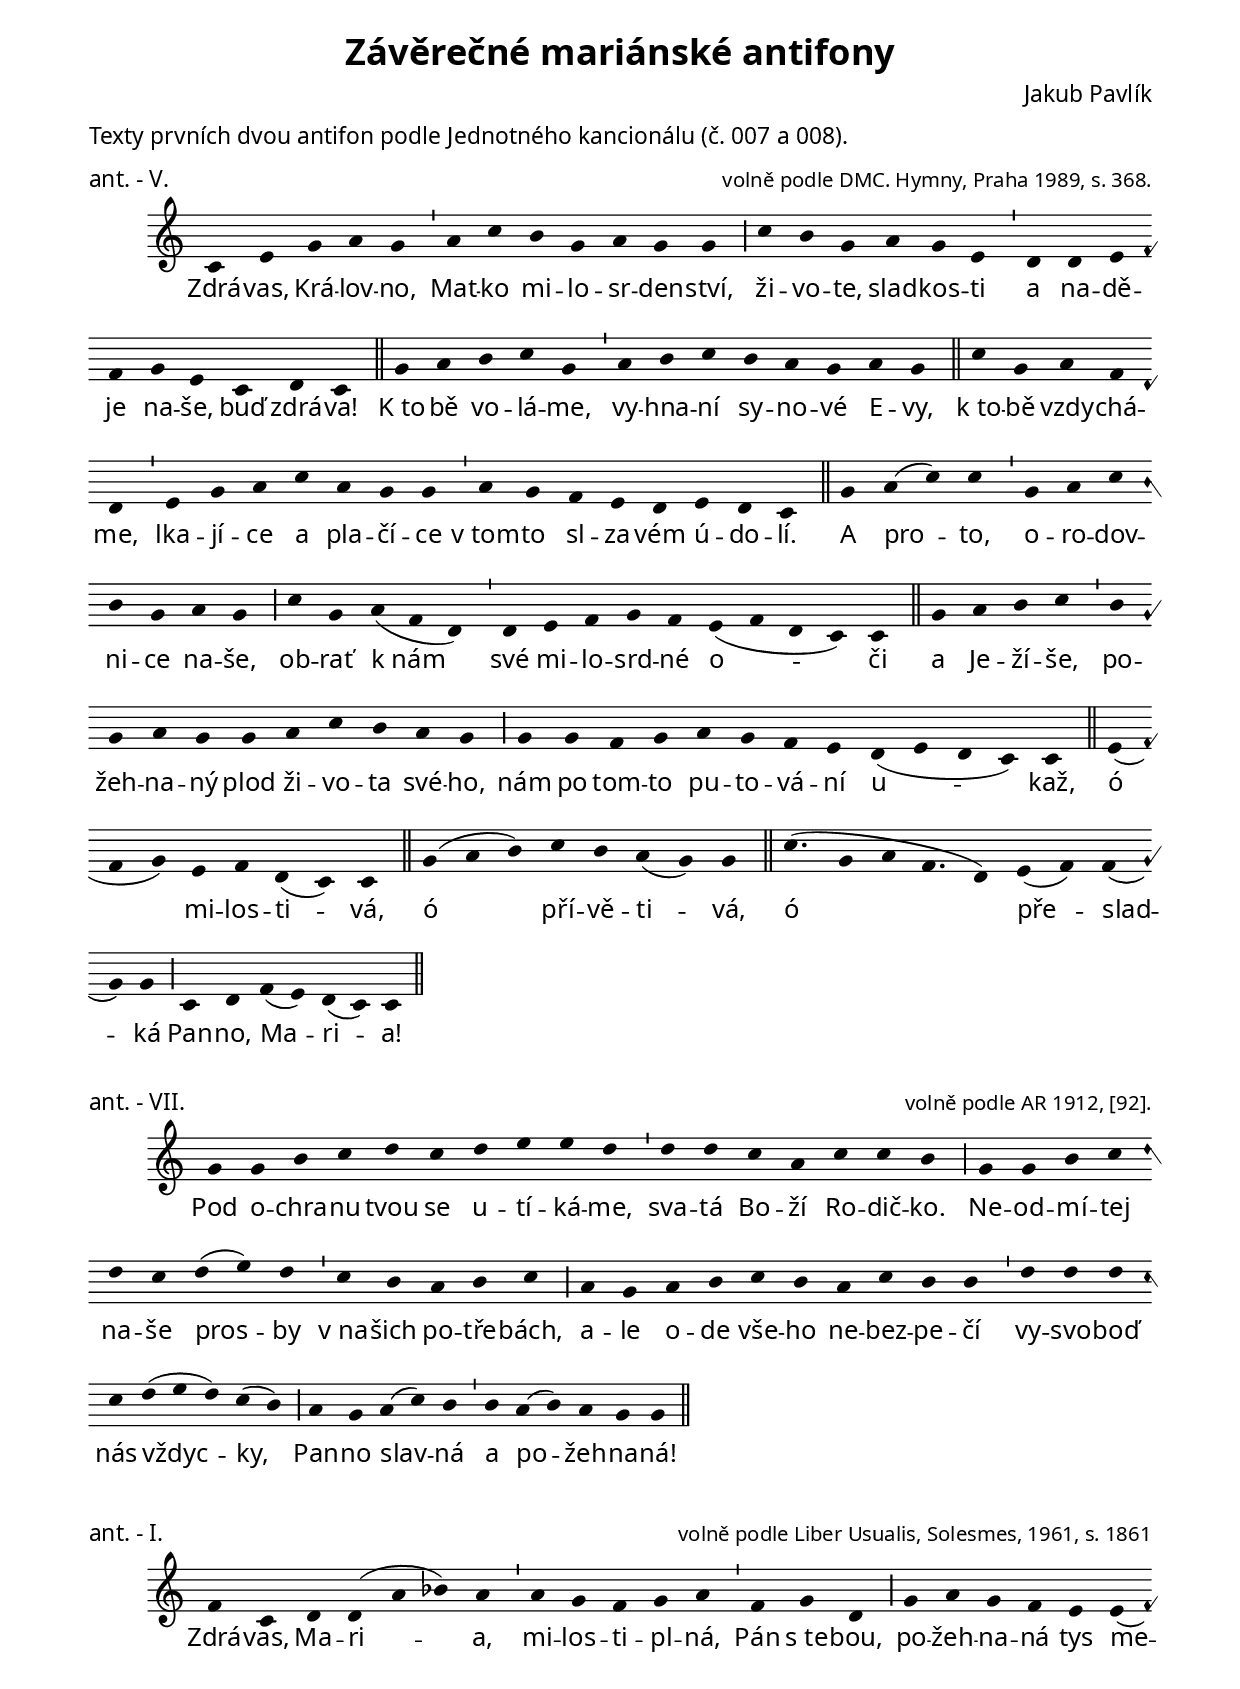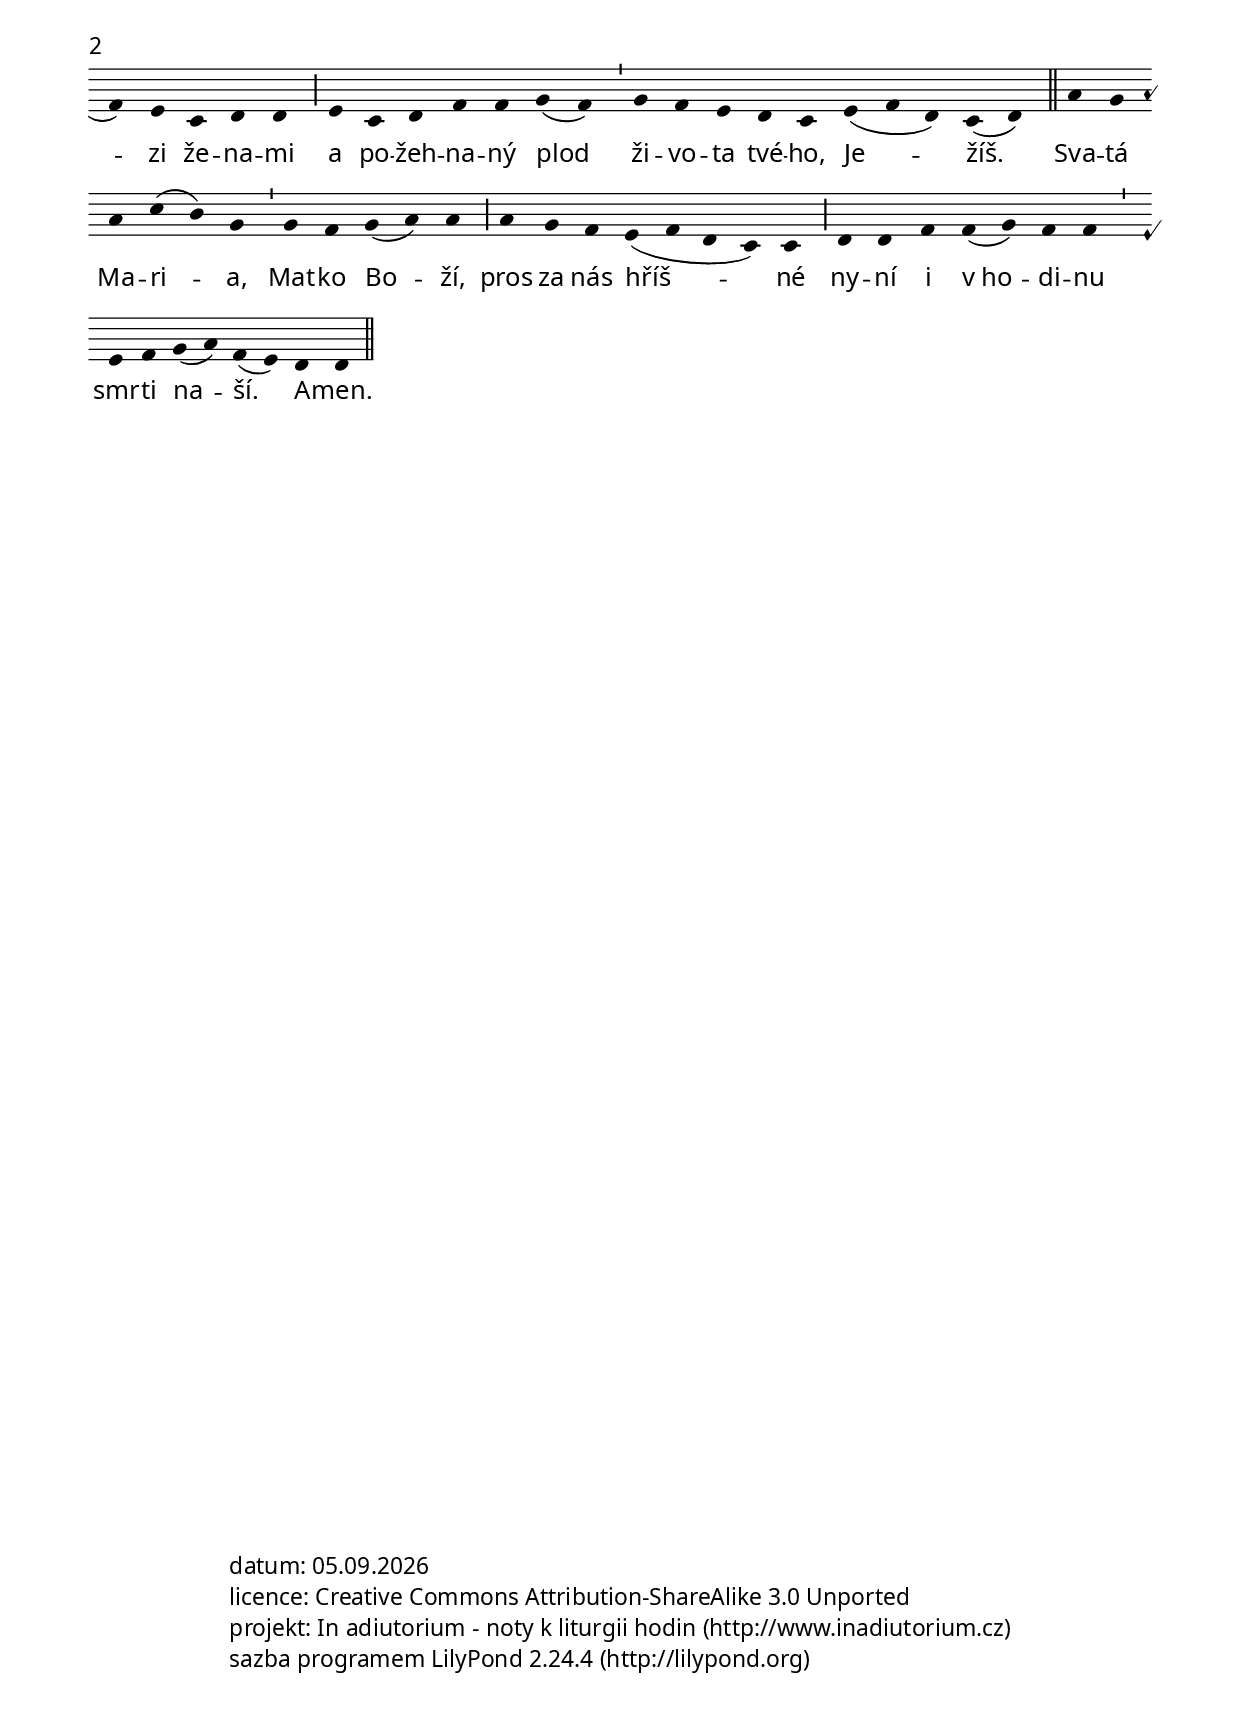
\version "2.17.24"

\header {
  title = "Závěrečné mariánské antifony"
  composer = "Jakub Pavlík"
}

\include "spolecne.ly"

\markup\justify{
  Texty prvních dvou antifon podle Jednotného kancionálu (č. 007 a 008).
}

\score {
  \relative c' {
    \choralniRezim
    c4 e g a g \barMin
    a c b g a g g \barMaior
    c b g a g e \barMin
    d d e f g e c d c \barFinalis

    g' a b c g \barMin
    a b c b a g a g \barFinalis
    c g a f d \barMin
    e g a c a g g \barMin
    a g f e d e d c \barFinalis

    g' a( c) c \barMin g a c b g a g \barMaior
    c g a( f d) \barMin d e f g f e( f d c) c \barFinalis

    g' a b c \barMin b g a g g a c b a g \barMaior
    g g f g a g f e d( e d c) c \barFinalis

    e( f g) e f d( c) c \barFinalis

    g'( a b) c b a( g) g \barFinalis

    c4.( g4 a f4. d4) e( f) f( g) g \barMaior
    c, d f( e) d( c) c \barFinalis
  }
  \addlyrics {
    Zdrá -- vas, Krá -- lov -- no,
    Mat -- ko mi -- lo -- sr -- den -- ství,
    ži -- vo -- te, slad -- kos -- ti
    a na -- dě -- je na -- še, buď zdrá -- va!

    K_to -- bě vo -- lá -- me,
    vy -- hna -- ní sy -- no -- vé E -- vy,

    k_to -- bě vzdy -- chá -- me,
    lka -- jí -- ce a pla -- čí -- ce
    v_tom -- to sl -- za -- vém ú -- do -- lí.

    A pro -- to, o -- ro -- dov -- ni -- ce na -- še,
    ob -- rať k_nám své mi -- lo -- srd -- né o -- či

    a Je -- ží -- še,
    po -- žeh -- na -- ný plod ži -- vo -- ta své -- ho,
    nám po tom -- to pu -- to -- vá -- ní u -- kaž,

    ó mi -- los -- ti -- vá,

    ó pří -- vě -- ti -- vá,

    ó pře -- slad -- ká Pan -- no, Ma -- ri -- a!
  }
  \header {
    fons_externus = "volně podle DMC. Hymny, Praha 1989, s. 368."
    quid = "ant."
    modus = "V"
    differentia = ""
    psalmus = ""
    poet = "Jednotný kancionál (30. vyd., 2004) 007"
    placet = "trochu divné je _K tobě voláme_; _lkajíce_ se mi těžko zpívá"
    id = "salve"
    piece = \markup {\sestavTitulekBezZalmu}
  }
}

\score {
  \relative c'' {
    \choralniRezim
    g4 g b c d c d e e d \barMin
    d d c a c c b \barMaior
    g g b c d c d( e) d \barMin
    c b a b c \barMaior
    a g a b c b a c b b \barMin
    d d d c d( e d) c( b) \barMaior
    a g a( c) b \barMin b a( b) a g g \barFinalis
  }
  \addlyrics {
    Pod o -- chra -- nu tvou se u -- tí -- ká -- me,
    sva -- tá Bo -- ží Ro -- dič -- ko.
    Ne -- od -- mí -- tej na -- še pros -- by
    v_na -- šich po -- tře -- bách,
    a -- le o -- de vše -- ho ne -- bez -- pe -- čí
    vy -- svo -- boď nás vždyc -- ky,
    Pan -- no slav -- ná a po -- žeh -- na -- ná!
  }
  \header {
    fons_externus = "volně podle AR 1912, [92]."
    quid = "ant."
    modus = "VII"
    differentia = ""
    psalmus = ""
    poet = "Jednotný kancionál (30. vyd., 2004) 008 - jen první část, odpovídající tomu, co jako text mariánské antifony uvádí DMC"
    id = "subtuum"
    piece = \markup {\sestavTitulekBezZalmu}
  }
}

\score {
  \relative c' {
    \choralniRezim
    f4 c d d( a' bes) a \barMin
    a g f g a \barMin
    f g d \barMaior

    g a g f e e( f) e c d d \barMaior
    e c d f f g( f) \barMin
    g f e d c e( f d) c( d) \barFinalis

    a'4 g a c( b) g \barMin
    g f g( a) a \barMaior
    a g f e( f d c) c \barMaior
    d d f f( g) f f \barMin
    e f g( a) f( e) d d \barFinalis
  }
  \addlyrics {
    Zdrá -- vas, Ma -- ri -- a,
    mi -- los -- ti -- pl -- ná,
    Pán s_te -- bou,

    po -- žeh -- na -- ná tys me -- zi že -- na -- mi
    a po -- žeh -- na -- ný plod
    ži -- vo -- ta tvé -- ho, Je -- žíš.

    Sva -- tá Ma -- ri -- a,
    Mat -- ko Bo -- ží,
    pros za nás hříš -- né
    ny -- ní i v_ho -- di -- nu
    smr -- ti na -- ší. A -- men.
  }
  \header {
    fons_externus = "volně podle Liber Usualis, Solesmes, 1961, s. 1861"
    % http://gregobase.selapa.net/chant.php?id=1860
    quid = "ant."
    modus = "I"
    differentia = ""
    psalmus = ""
    fial = "sanktoral/1208pmpocatebezposkvrny.ly#2ne-amag?delsi_text"
    id = "avemaria"
    piece = \markup {\sestavTitulekBezZalmu}
  }
}